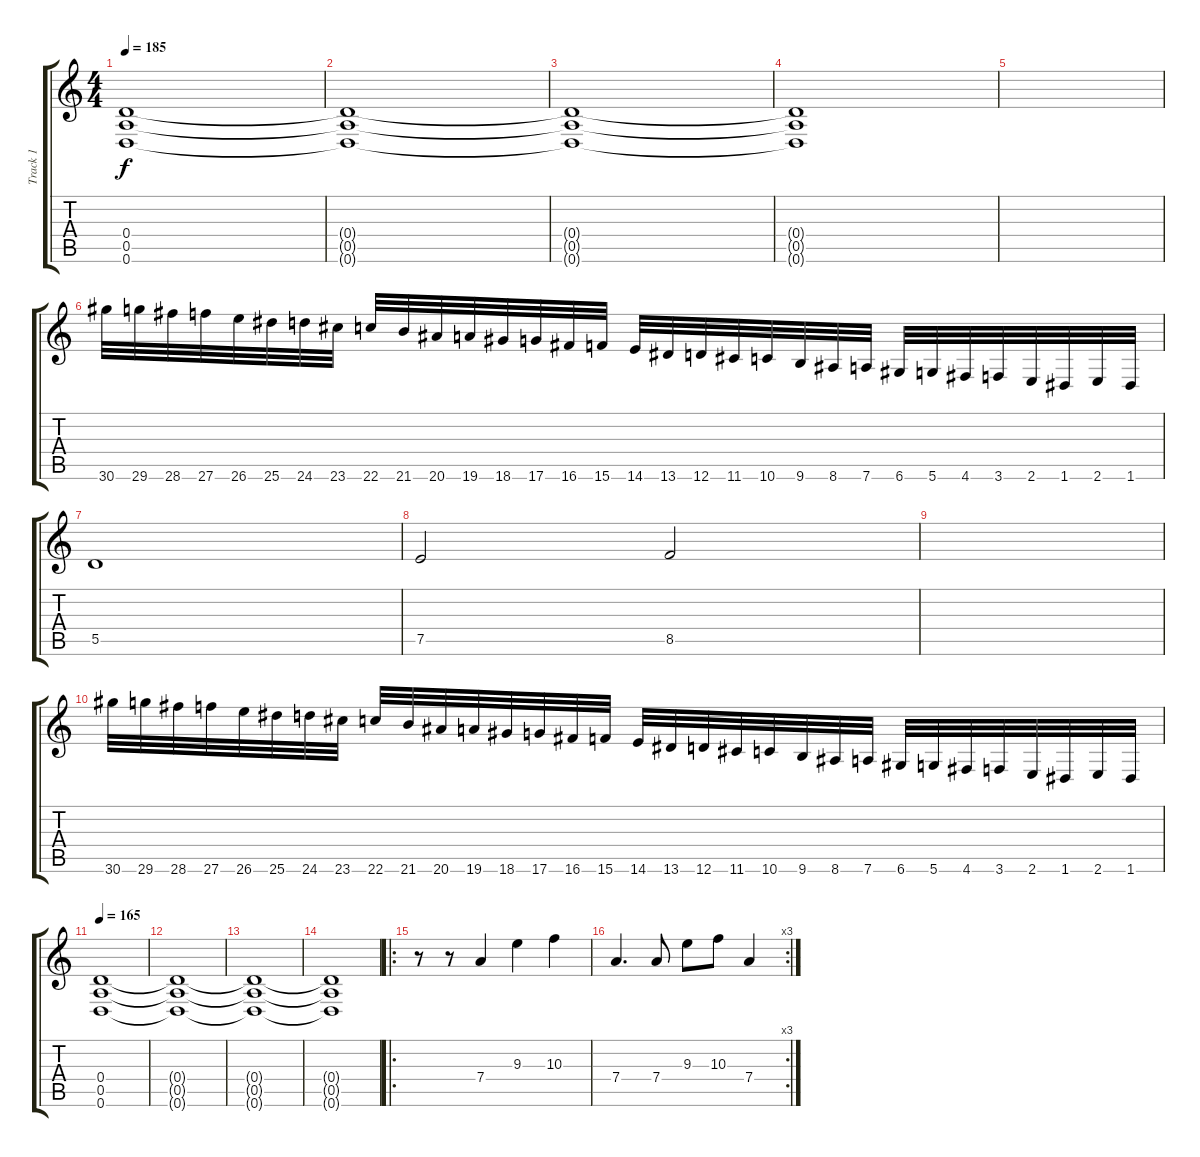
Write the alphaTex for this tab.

\track ("Track 1" "Track 1") {instrument overdrivenguitar}
\staff {score tabs}
\tuning (E4 B3 G3 D3 A2 D2) {hide}
\ts (4 4)
\tempo 185
\clef g2
\ks c
(0.4{t} 0.5{t} 0.6{t}).1{dy f} |
(0.4{t} 0.5{t} 0.6{t}).1 |
(0.4{t} 0.5{t} 0.6{t}).1 |
(0.4{t} 0.5{t} 0.6{t}).1 |
|
30.6.32{instrument guitarfretnoise} 29.6.32 28.6.32 27.6.32 26.6.32 25.6.32 24.6.32 23.6.32 22.6.32 21.6.32 20.6.32 19.6.32 18.6.32 17.6.32 16.6.32 15.6.32 14.6.32 13.6.32 12.6.32 11.6.32 10.6.32 9.6.32 8.6.32 7.6.32 6.6.32 5.6.32 4.6.32 3.6.32 2.6.32 1.6.32 2.6.32 1.6.32 |
5.5.1{instrument overdrivenguitar} |
7.5.2 8.5.2 |
|
30.6.32{instrument guitarfretnoise} 29.6.32 28.6.32 27.6.32 26.6.32 25.6.32 24.6.32 23.6.32 22.6.32 21.6.32 20.6.32 19.6.32 18.6.32 17.6.32 16.6.32 15.6.32 14.6.32 13.6.32 12.6.32 11.6.32 10.6.32 9.6.32 8.6.32 7.6.32 6.6.32 5.6.32 4.6.32 3.6.32 2.6.32 1.6.32 2.6.32 1.6.32 |
\tempo 165
(0.4 0.5 0.6).1{instrument overdrivenguitar} |
(0.4{t} 0.5{t} 0.6{t}).1 |
(0.4{t} 0.5{t} 0.6{t}).1 |
(0.4{t} 0.5{t} 0.6{t}).1 |
\ro
r.8 r.8 7.4.4 9.3.4 10.3.4 |
\rc 3
7.4.4{d} 7.4.8 9.3.8 10.3.8 7.4.4
